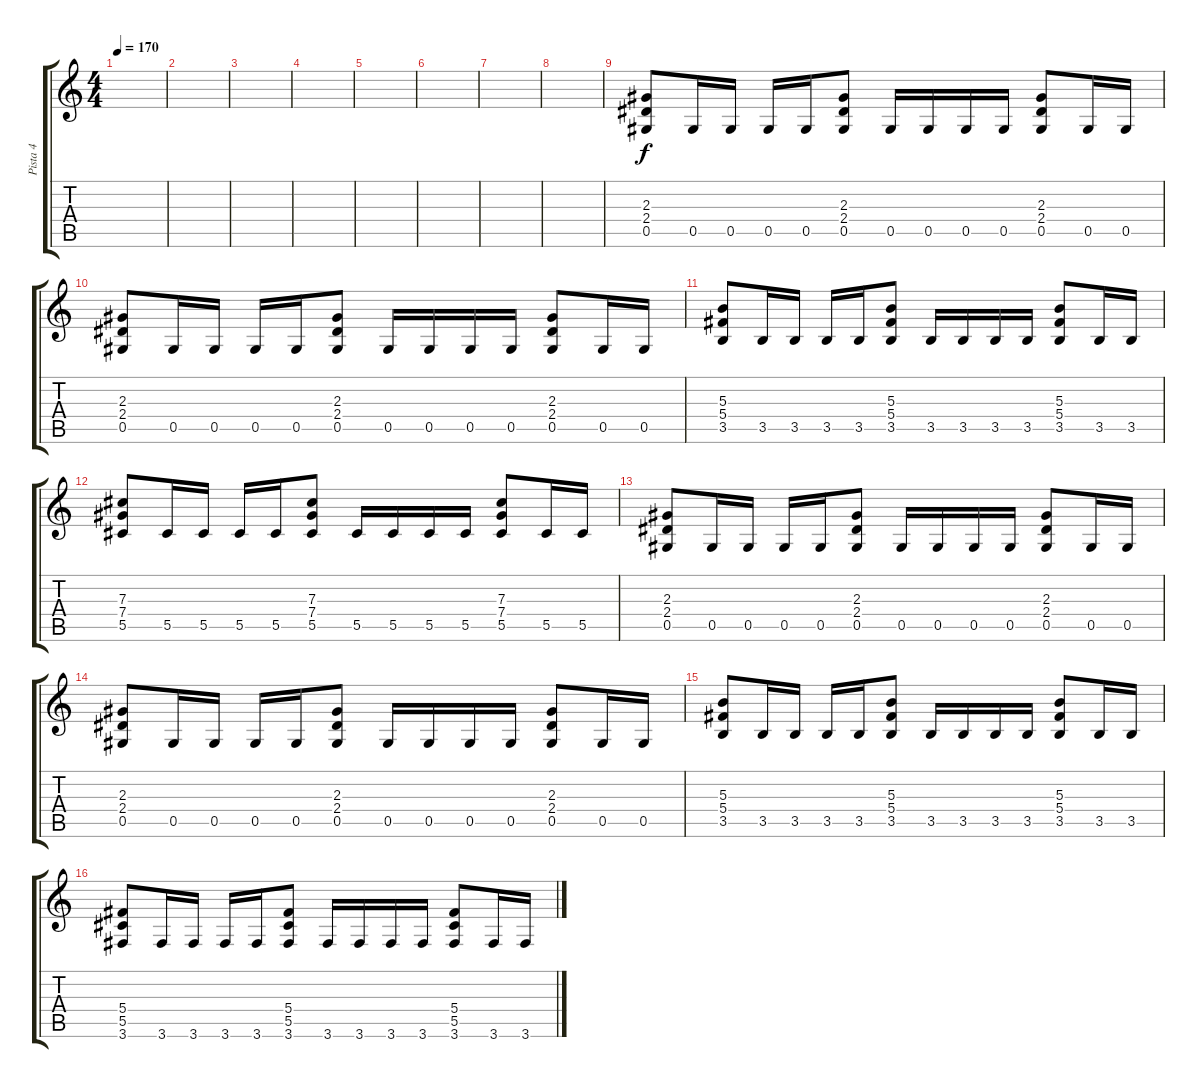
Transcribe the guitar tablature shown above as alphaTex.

\track ("Pista 4" "Pista 4") {instrument distortionguitar}
\staff {score tabs}
\tuning (Eb4 Bb3 Gb3 Db3 Ab2 Eb2) {hide}
\ts (4 4)
\tempo 170
\clef g2
\ks c
|
|
|
|
|
|
|
|
(2.3 2.4 0.5).8 0.5.16 0.5.16 0.5.16 0.5.16 (2.3 2.4 0.5).8 0.5.16 0.5.16 0.5.16 0.5.16 (2.3 2.4 0.5).8 0.5.16 0.5.16 |
(2.3 2.4 0.5).8 0.5.16 0.5.16 0.5.16 0.5.16 (2.3 2.4 0.5).8 0.5.16 0.5.16 0.5.16 0.5.16 (2.3 2.4 0.5).8 0.5.16 0.5.16 |
(5.3 5.4 3.5).8 3.5.16 3.5.16 3.5.16 3.5.16 (5.3 5.4 3.5).8 3.5.16 3.5.16 3.5.16 3.5.16 (5.3 5.4 3.5).8 3.5.16 3.5.16 |
(7.3 7.4 5.5).8 5.5.16 5.5.16 5.5.16 5.5.16 (7.3 7.4 5.5).8 5.5.16 5.5.16 5.5.16 5.5.16 (7.3 7.4 5.5).8 5.5.16 5.5.16 |
(2.3 2.4 0.5).8 0.5.16 0.5.16 0.5.16 0.5.16 (2.3 2.4 0.5).8 0.5.16 0.5.16 0.5.16 0.5.16 (2.3 2.4 0.5).8 0.5.16 0.5.16 |
(2.3 2.4 0.5).8 0.5.16 0.5.16 0.5.16 0.5.16 (2.3 2.4 0.5).8 0.5.16 0.5.16 0.5.16 0.5.16 (2.3 2.4 0.5).8 0.5.16 0.5.16 |
(5.3 5.4 3.5).8 3.5.16 3.5.16 3.5.16 3.5.16 (5.3 5.4 3.5).8 3.5.16 3.5.16 3.5.16 3.5.16 (5.3 5.4 3.5).8 3.5.16 3.5.16 |
(5.4 5.5 3.6).8 3.6.16 3.6.16 3.6.16 3.6.16 (5.4 5.5 3.6).8 3.6.16 3.6.16 3.6.16 3.6.16 (5.4 5.5 3.6).8 3.6.16 3.6.16
